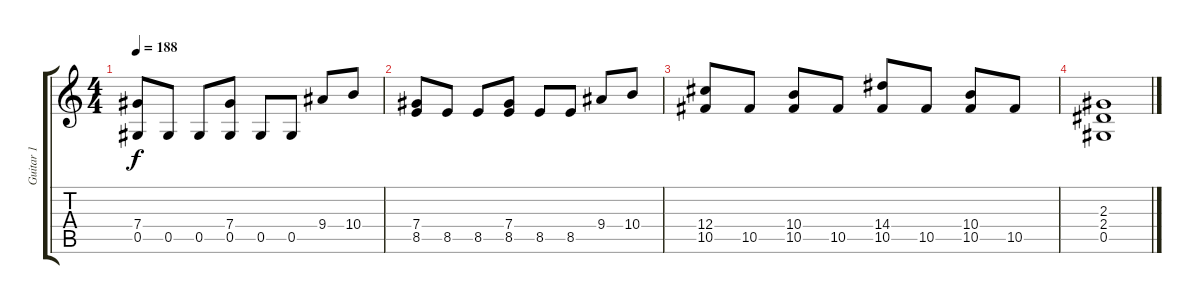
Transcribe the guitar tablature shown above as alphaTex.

\track ("Guitar 1" "Guitar 1") {instrument distortionguitar}
\staff {score tabs}
\tuning (Eb4 Bb3 Gb3 Db3 Ab2 Eb2) {hide}
\ts (4 4)
\tempo 188
\clef g2
\ks c
(7.4 0.5).8{dy f} 0.5.8 0.5.8 (7.4 0.5).8 0.5.8 0.5.8 9.4.8 10.4.8 |
(7.4 8.5).8 8.5.8 8.5.8 (7.4 8.5).8 8.5.8 8.5.8 9.4.8 10.4.8 |
(12.4 10.5).8 10.5.8 (10.4 10.5).8 10.5.8 (14.4 10.5).8 10.5.8 (10.4 10.5).8 10.5.8 |
(2.3 2.4 0.5).1
